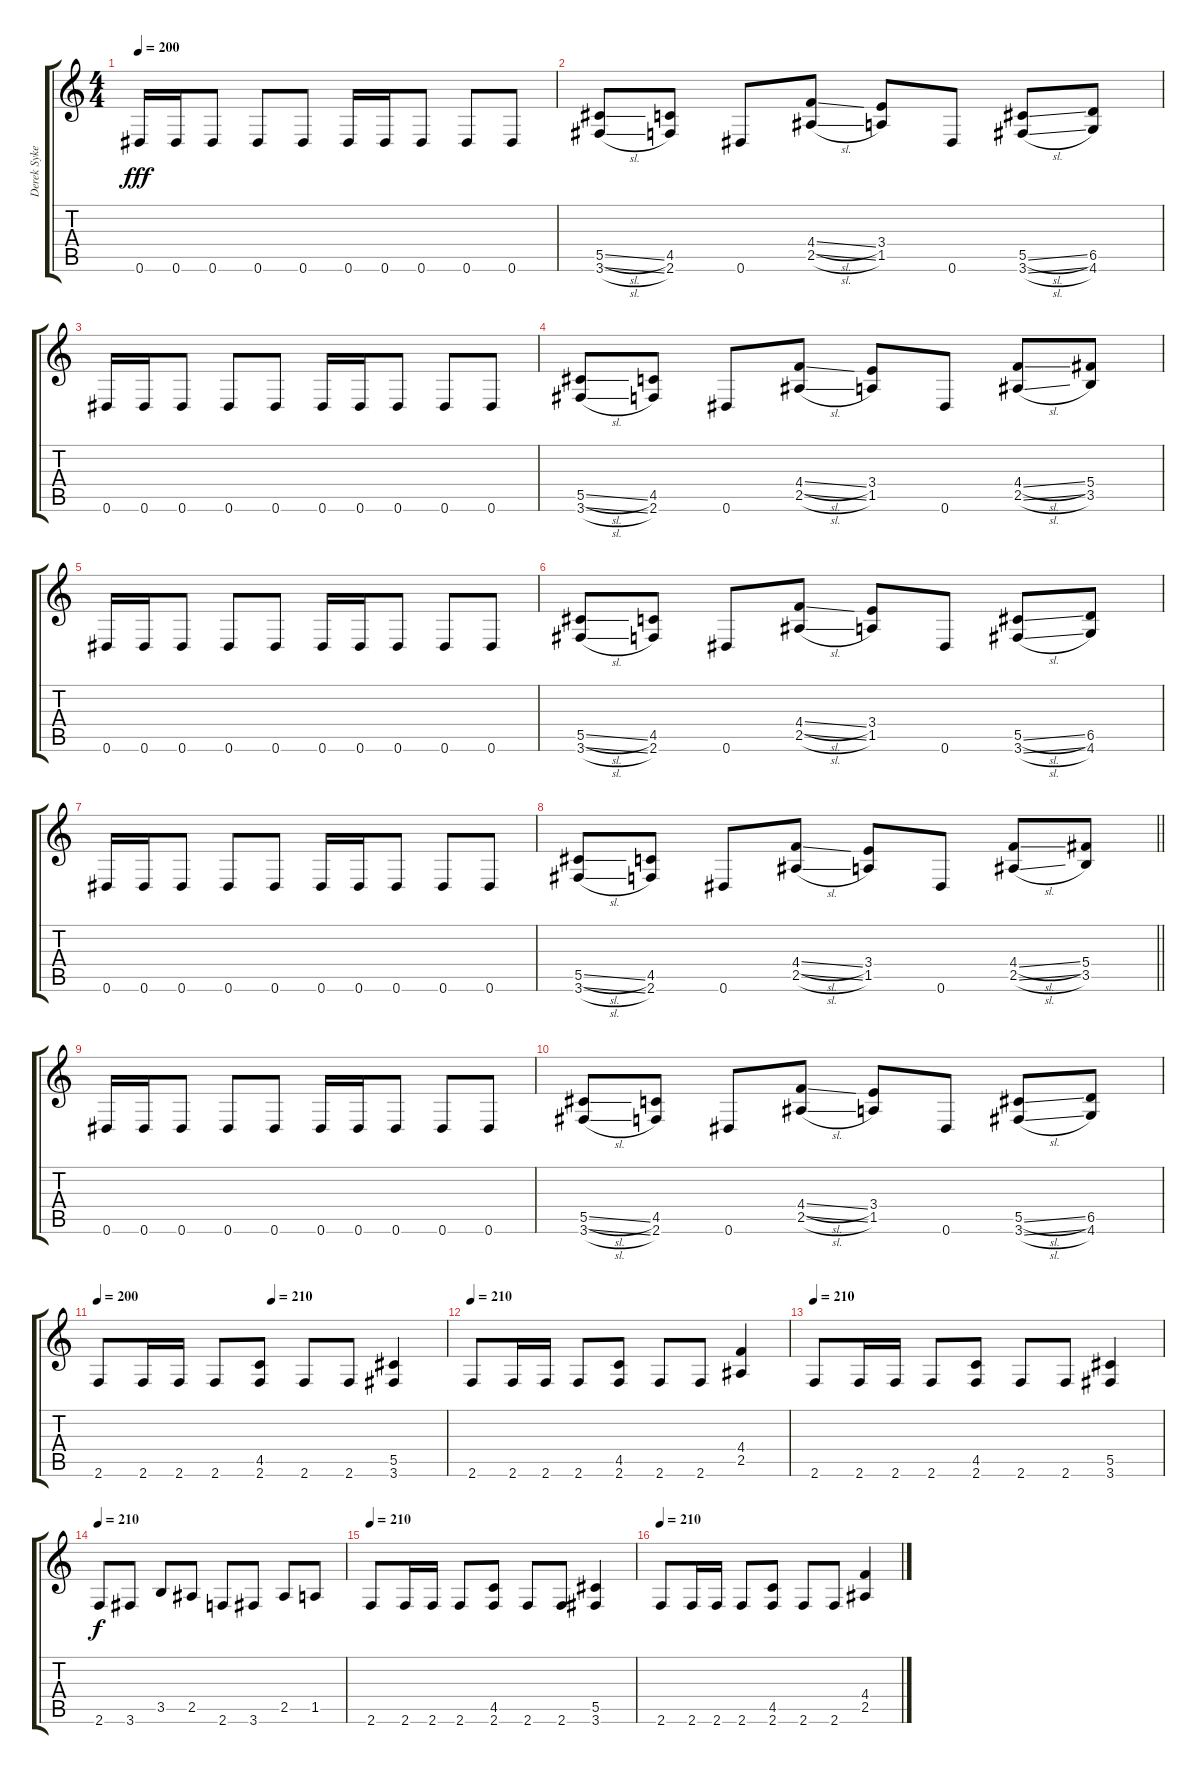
\track ("Derek Sykes" "Derek Syke") {instrument distortionguitar}
\staff {score tabs}
\tuning (Eb4 Bb3 Gb3 Db3 Ab2 Eb2) {hide}
\ts (4 4)
\tempo 200
\clef g2
\ks c
0.6.16{dy fff} 0.6.16 0.6.8 0.6.8 0.6.8 0.6.16 0.6.16 0.6.8 0.6.8 0.6.8 |
(5.5{sl} 3.6{sl}).8 (4.5 2.6).8 0.6.8 (4.4{sl} 2.5{sl}).8 (3.4 1.5).8 0.6.8 (5.5{sl} 3.6{sl}).8 (6.5 4.6).8 |
0.6.16 0.6.16 0.6.8 0.6.8 0.6.8 0.6.16 0.6.16 0.6.8 0.6.8 0.6.8 |
(5.5{sl} 3.6{sl}).8 (4.5 2.6).8 0.6.8 (4.4{sl} 2.5{sl}).8 (3.4 1.5).8 0.6.8 (4.4{sl} 2.5{sl}).8 (5.4 3.5).8 |
0.6.16 0.6.16 0.6.8 0.6.8 0.6.8 0.6.16 0.6.16 0.6.8 0.6.8 0.6.8 |
(5.5{sl} 3.6{sl}).8 (4.5 2.6).8 0.6.8 (4.4{sl} 2.5{sl}).8 (3.4 1.5).8 0.6.8 (5.5{sl} 3.6{sl}).8 (6.5 4.6).8 |
0.6.16 0.6.16 0.6.8 0.6.8 0.6.8 0.6.16 0.6.16 0.6.8 0.6.8 0.6.8 |
\barLineRight lightlight
(5.5{sl} 3.6{sl}).8 (4.5 2.6).8 0.6.8 (4.4{sl} 2.5{sl}).8 (3.4 1.5).8 0.6.8 (4.4{sl} 2.5{sl}).8 (5.4 3.5).8 |
\section ("" "")
0.6.16 0.6.16 0.6.8 0.6.8 0.6.8 0.6.16 0.6.16 0.6.8 0.6.8 0.6.8 |
(5.5{sl} 3.6{sl}).8 (4.5 2.6).8 0.6.8 (4.4{sl} 2.5{sl}).8 (3.4 1.5).8 0.6.8 (5.5{sl} 3.6{sl}).8 (6.5 4.6).8 |
\tempo 200
\tempo (210 0.5)
2.6.8 2.6.16 2.6.16 2.6.8 (4.5 2.6).8 2.6.8 2.6.8 (5.5 3.6).4 |
\tempo 210
2.6.8 2.6.16 2.6.16 2.6.8 (4.5 2.6).8 2.6.8 2.6.8 (4.4 2.5).4 |
\tempo 210
2.6.8 2.6.16 2.6.16 2.6.8 (4.5 2.6).8 2.6.8 2.6.8 (5.5 3.6).4 |
\tempo 210
2.6.8{dy f} 3.6.8 3.5.8 2.5.8 2.6.8 3.6.8 2.5.8 1.5.8 |
\tempo 210
2.6.8 2.6.16 2.6.16 2.6.8 (4.5 2.6).8 2.6.8 2.6.8 (5.5 3.6).4 |
\tempo 210
2.6.8 2.6.16 2.6.16 2.6.8 (4.5 2.6).8 2.6.8 2.6.8 (4.4 2.5).4
